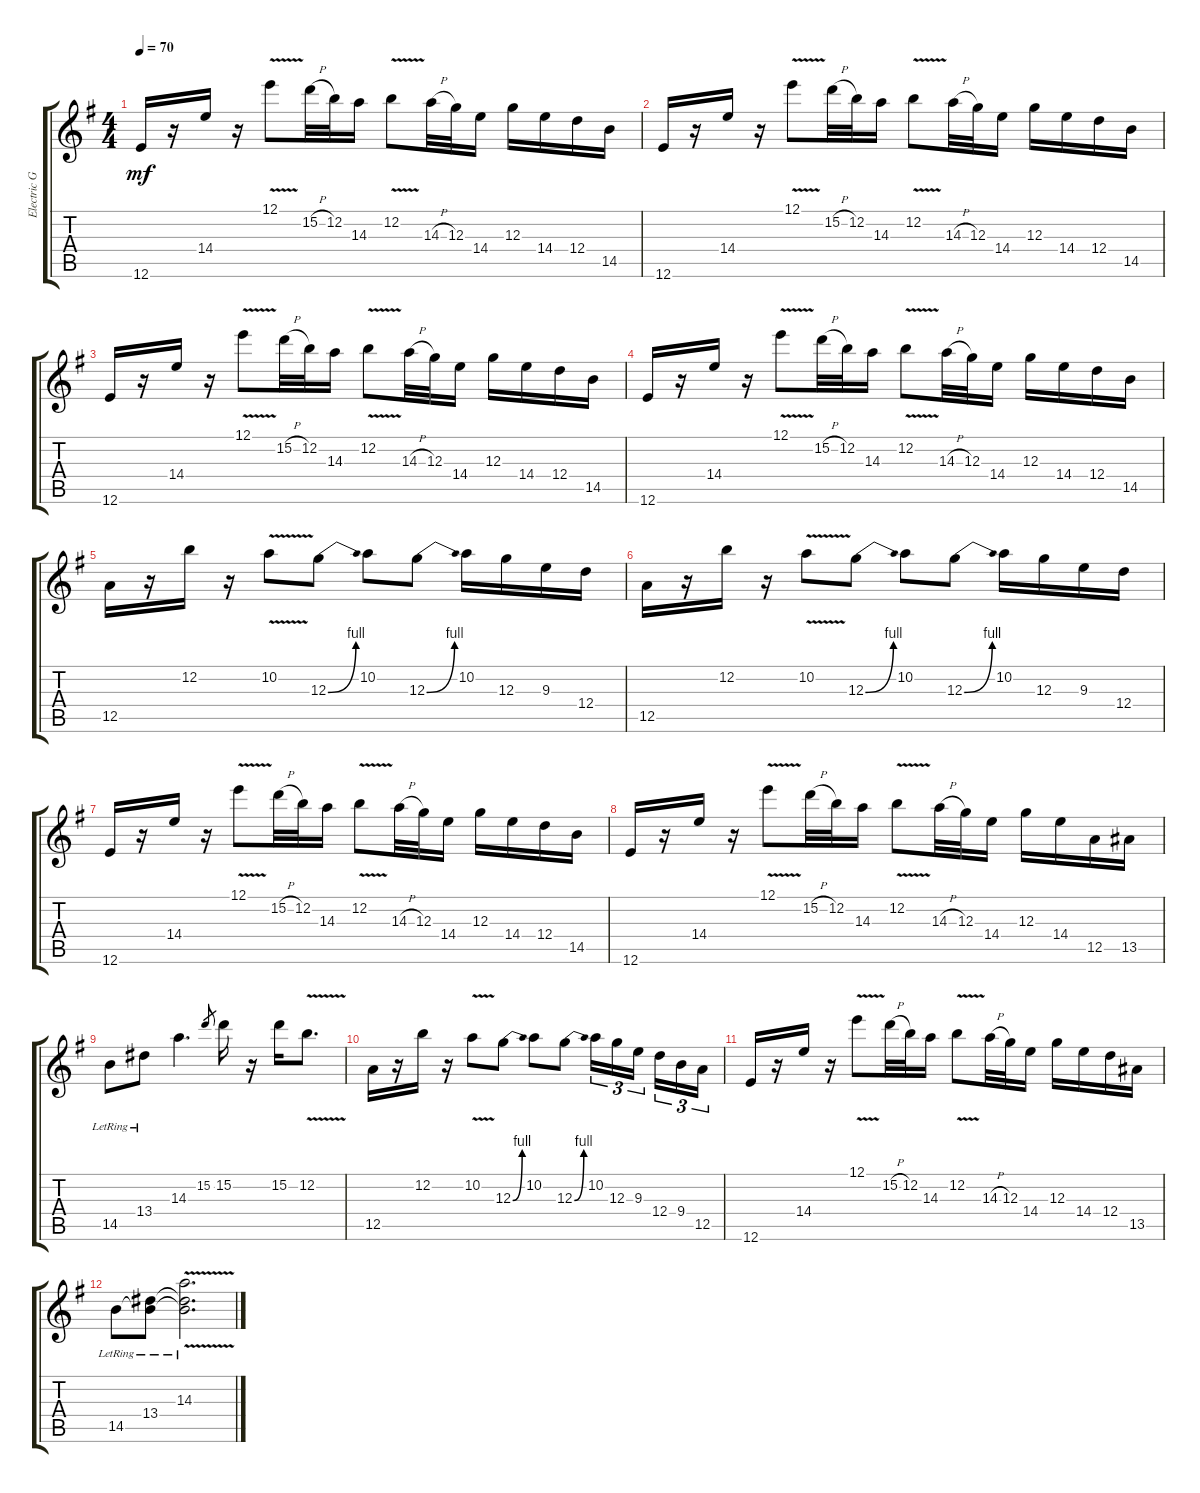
\track ("Electric Guitar" "Electric G") {instrument electricguitarclean}
\staff {score tabs}
\tuning (E4 B3 G3 D3 A2 E2) {hide}
\ts (4 4)
\tempo 70
\clef g2
\ks eminor
12.6.16{dy mf instrument electricguitarclean} r.16 14.4.16 r.16 12.1{v}.8 15.2{h}.32 12.2.32 14.3.16 12.2{v}.8 14.3{h}.32 12.3.32 14.4.16 12.3.16 14.4.16 12.4.16 14.5.16 |
12.6.16 r.16 14.4.16 r.16 12.1{v}.8 15.2{h}.32 12.2.32 14.3.16 12.2{v}.8 14.3{h}.32 12.3.32 14.4.16 12.3.16 14.4.16 12.4.16 14.5.16 |
12.6.16 r.16 14.4.16 r.16 12.1{v}.8 15.2{h}.32 12.2.32 14.3.16 12.2{v}.8 14.3{h}.32 12.3.32 14.4.16 12.3.16 14.4.16 12.4.16 14.5.16 |
12.6.16 r.16 14.4.16 r.16 12.1{v}.8 15.2{h}.32 12.2.32 14.3.16 12.2{v}.8 14.3{h}.32 12.3.32 14.4.16 12.3.16 14.4.16 12.4.16 14.5.16 |
12.5.16 r.16 12.2.16 r.16 10.2{v}.8 12.3{be (bend 0 0 60 4)}.8 10.2.8 12.3{be (bend 0 0 60 4)}.8 10.2.16 12.3.16 9.3.16 12.4.16 |
12.5.16 r.16 12.2.16 r.16 10.2{v}.8 12.3{be (bend 0 0 60 4)}.8 10.2.8 12.3{be (bend 0 0 60 4)}.8 10.2.16 12.3.16 9.3.16 12.4.16 |
12.6.16 r.16 14.4.16 r.16 12.1{v}.8 15.2{h}.32 12.2.32 14.3.16 12.2{v}.8 14.3{h}.32 12.3.32 14.4.16 12.3.16 14.4.16 12.4.16 14.5.16 |
12.6.16 r.16 14.4.16 r.16 12.1{v}.8 15.2{h}.32 12.2.32 14.3.16 12.2{v}.8 14.3{h}.32 12.3.32 14.4.16 12.3.16 14.4.16 12.5.16 13.5.16 |
14.5{lr}.8 13.4{lr}.8 14.3.4{d} 15.2.8{gr} 15.2.16 r.16 15.2.16 12.2{v}.8{d} |
12.5.16 r.16 12.2.16 r.16 10.2{v}.8 12.3{be (bend 0 0 60 4)}.8 10.2.8 12.3{be (bend 0 0 60 4)}.8 10.2.16{tu (3 2)} 12.3.16{tu (3 2)} 9.3.16{tu (3 2)} 12.4.16{tu (3 2)} 9.4.16{tu (3 2)} 12.5.16{tu (3 2)} |
12.6.16 r.16 14.4.16 r.16 12.1{v}.8 15.2{h}.32 12.2.32 14.3.16 12.2{v}.8 14.3{h}.32 12.3.32 14.4.16 12.3.16 14.4.16 12.4.16 13.5.16 |
14.5{lr}.8 (13.4{lr} 14.5{lr t}).8 (14.3{v} 13.4{v lr t} 14.5{v lr t}).2{d}
